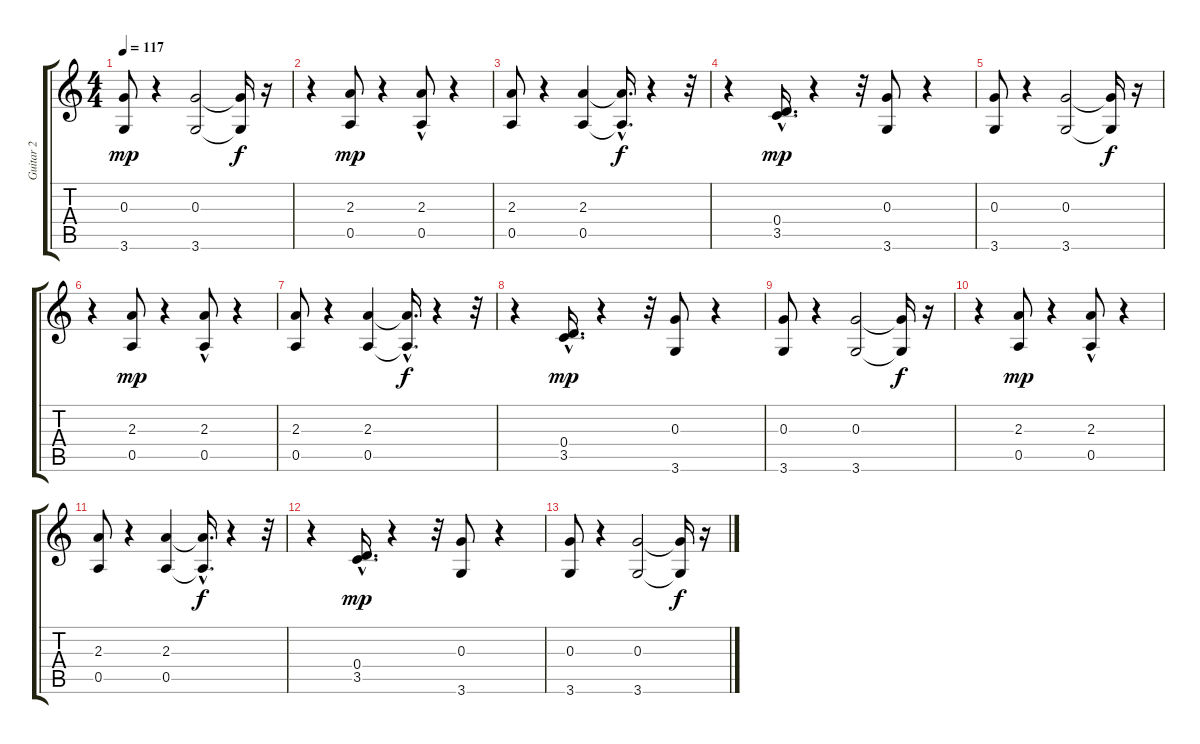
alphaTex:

\track ("Guitar 2" "Guitar 2") {instrument distortionguitar}
\staff {score tabs}
\tuning (E4 B3 G3 D3 A2 E2) {hide}
\ts (4 4)
\tempo 117
\clef g2
\ks c
(0.3 3.6).8{dy mp} r.4 (0.3 3.6).2 (0.3{t} 3.6{t}).16{dy f} r.16 |
r.4 (2.3 0.5).8{dy mp} r.4 (2.3 0.5{hac}).8 r.4 |
(2.3 0.5).8 r.4 (2.3 0.5).4 (2.3{hac t} 0.5{t}).16{d dy f} r.4 r.32 |
r.4 (0.4{hac} 3.5{hac}).16{d dy mp} r.4 r.32 (0.3 3.6).8 r.4 |
(0.3 3.6).8 r.4 (0.3 3.6).2 (0.3{t} 3.6{t}).16{dy f} r.16 |
r.4 (2.3 0.5).8{dy mp} r.4 (2.3 0.5{hac}).8 r.4 |
(2.3 0.5).8 r.4 (2.3 0.5).4 (2.3{hac t} 0.5{t}).16{d dy f} r.4 r.32 |
r.4 (0.4{hac} 3.5{hac}).16{d dy mp} r.4 r.32 (0.3 3.6).8 r.4 |
(0.3 3.6).8 r.4 (0.3 3.6).2 (0.3{t} 3.6{t}).16{dy f} r.16 |
r.4 (2.3 0.5).8{dy mp} r.4 (2.3 0.5{hac}).8 r.4 |
(2.3 0.5).8 r.4 (2.3 0.5).4 (2.3{hac t} 0.5{t}).16{d dy f} r.4 r.32 |
r.4 (0.4{hac} 3.5{hac}).16{d dy mp} r.4 r.32 (0.3 3.6).8 r.4 |
(0.3 3.6).8 r.4 (0.3 3.6).2 (0.3{t} 3.6{t}).16{dy f} r.16
